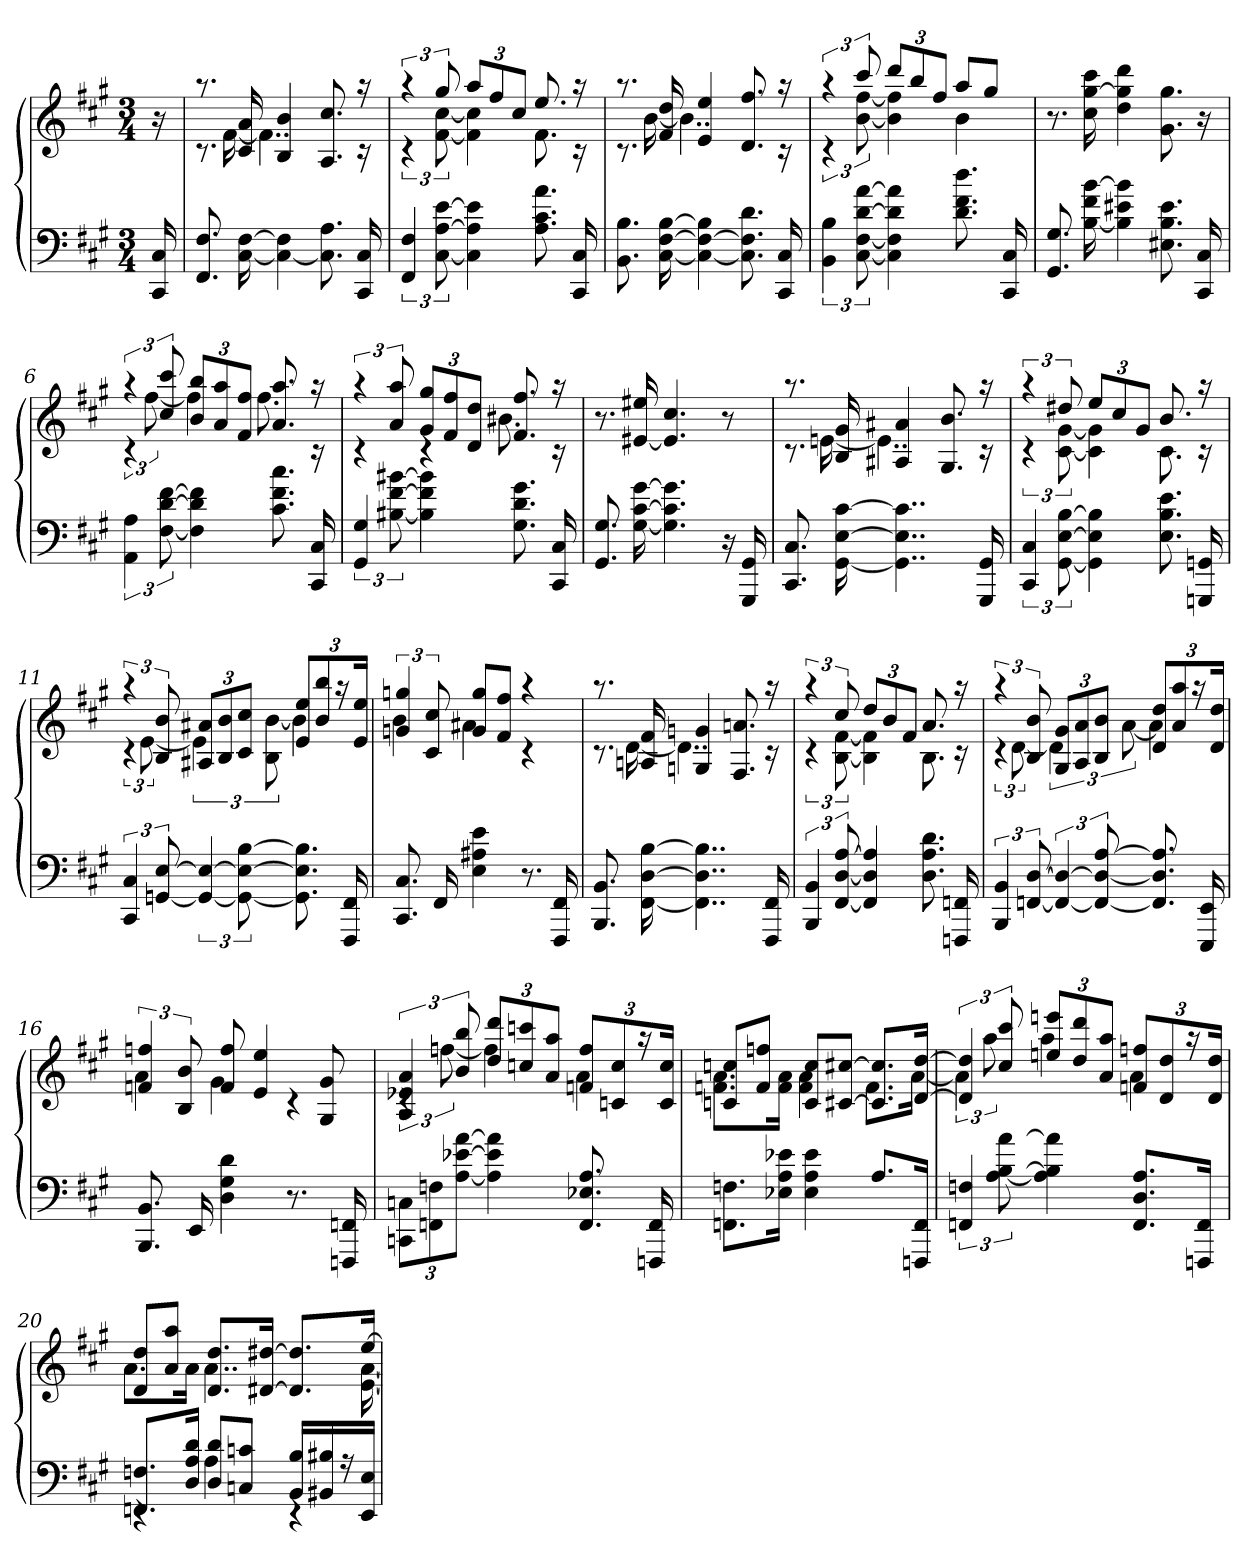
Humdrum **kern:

**kern	**kern
*part1	*part1
*staff2	*staff1
*clefF4	*clefG2
*k[f#c#g#]	*k[f#c#g#]
*f#:	*f#:
*M3/4	*M3/4
=	=
16CC# 16C#	16r
=1	=1
*	*^
8.FF# 8.F#	8.raa	8.rc
[16C# [16F#	16c# 16a	[16f#
4C#_ 4F#]	4B 4b	4..f#]
8.C#] 8.A	8.A 8.cc#	.
16CC# 16C#	16raa	16rc
=2	=2	=2
6FF# 6F#	6raa	6rc
[12C# [12A [12e	12gg#	[12f# [12cc#
4C#] 4A] 4e]	12aaL	4f#] 4cc#]
.	12ff#	.
.	12cc#J	.
8.A 8.c# 8.a	8.ee	8.f#
16CC# 16C#	16raa	16rc
=3	=3	=3
8.BB 8.B	8.raa	8.rc
[16C# [16F# [16B	16f# 16dd	[16b
4C#_ 4F#_ 4B]	4e 4ee	4..b]
8.C#] 8.F#] 8.d	8.d 8.ff#	.
16CC# 16C#	16raa	16rc
=4	=4	=4
6BB 6B	6raa	6rc
[12C# [12F# [12d [12a	12ccc#	[12b [12ff#
4C#] 4F#] 4d] 4a]	12dddL	4b] 4ff#]
.	12bb	.
.	12ff#J	.
8.d 8.f# 8.dd	8aaL	4b
.	8gg#J	.
16CC# 16C#	.	.
*	*v	*v
=5	=5
8.GG# 8.G#	8.r
[16B 16f# [16b	16cc# [16gg# 16ccc#
4B] 4e#X 4b]	4dd 4gg#] 4ddd
8.E#X 8.B 8.e#	8.g# 8.gg#
16CC# 16C#	16r
=6	=6
*	*^
6AA 6A	6raa	6rc
[12F# [12d [12f#	12cc# 12ccc#	[12ff#
4F#] 4d] 4f#]	12b 12bbL	4ff#]
.	12a 12aa	.
.	12f# 12ff#J	.
8.c# 8.f# 8.cc#	8.a 8.aa	8.ff#
16CC# 16C#	16raa	16rc
=7	=7	=7
6GG# 6G#	6raa	4rc
[12B#X [12f# [12b#X	12a 12aa	.
4B#] 4f#] 4b#]	12g# 12gg#L	4rc
.	12f# 12ff#	.
.	12d 12ddJ	.
8.G# 8.d 8.g#	8.f# 8.ff#	8.b#X
16CC# 16C#	16raa	16rc
*	*v	*v
=8	=8
8.GG# 8.G#	8.r
[16G# [16c# [16g#	[16e#X 16ee#X
4.G#] 4.c#] 4.g#]	4.e#] 4.cc#
16r	8r
16GGG# 16GG#	.
=9	=9
*	*^
8.CC# 8.C#	8.raa	8.rc
[16GG# [16E [16c#	16B 16g#	[16en
4..GG#] 4..E] 4..c#]	4A#X 4a#X	4..e]
.	8.G# 8.b	.
16GGG# 16GG#	16raa	16rc
=10	=10	=10
6CC# 6C#	6raa	6rc
[12GG# [12E [12B	12dd#X	[12c# [12g#
4GG#] 4E] 4B]	12eeL	4c#] 4g#]
.	12cc#	.
.	12g#J	.
8.E 8.B 8.e	8.b	8.c#
16GGGn 16GGn	16raa	16rc
=11	=11	=11
6CC# 6C#	6raa	6rc
[12GGn [12E	12B 12b	[12e
6GG_ 6E_	12A#X 12a#XL	6e]
.	12B 12b	.
12GG_ 12E_ [12B	12c# 12cc#J	12B [12b
8.GG] 8.E] 8.B]	12e 12eeL	4b]
.	12b 12bb	.
.	24r	.
16FFF# 16FF#	.	.
.	24e 24eeJk	.
=12	=12	=12
8.CC# 8.C#	6gn 6ggn	4b
.	12c# 12cc#	.
16FF#	.	.
4E 4A#X 4e	8g 8ggL	4a#X
.	8f# 8ff#J	.
8.r	4raa	4rc
16FFF# 16FF#	.	.
=13	=13	=13
8.BBB 8.BB	8.raa	8.rc
[16FF# [16D [16B	16An 16f#	[16d
4..FF#] 4..D] 4..B]	4Gn 4gn	4..d]
.	8.F# 8.an	.
16FFF# 16FF#	16raa	16rc
=14	=14	=14
6BBB 6BB	6raa	6rc
[12FF# [12D [12A	12cc#	[12B [12f#
4FF#] 4D] 4A]	12ddL	4B] 4f#]
.	12b	.
.	12f#J	.
8.D 8.A 8.d	8.a	8.B
16FFFn 16FFn	16raa	16rc
=15	=15	=15
6BBB 6BB	6raa	6rc
[12FFn [12D	12B 12b	[12d
6FF_ 6D_	12G# 12g#L	6d]
.	12A 12a	.
12FF_ 12D_ [12A	12B 12bJ	[12a
8.FF] 8.D] 8.A]	12d 12ddL	4a]
.	12a 12aa	.
.	24r	.
16EEE 16EE	.	.
.	24d 24ddJk	.
=16	=16	=16
8.BBB 8.BB	6fn 6ffn	4a
.	12B 12b	.
16EE	.	.
4D 4G# 4d	8f 8ff	4g#
.	4e 4ee	.
8.r	.	4rc
.	8G# 8g#	.
16FFFn 16FFn	.	.
=17	=17	=17
12CCn 12CnL	6A 6e-X 6a	6rc
12FFn 12Fn	.	.
[12A [12e-X [12aJ	12b 12bb	[12ffn
4A] 4e-] 4a]	12dd 12dddL	4ff]
.	12ccn 12cccn	.
.	12a 12aaJ	.
8.FF 8.E-X 8.A	12fn 12ffL	4a
.	12cn 12cc	.
.	24r	.
16FFFn 16FF	.	.
.	24c 24ccJk	.
=18	=18	=18
8.FFn 8.FnL	8cn 8ccnL	8.fn 8.aL
.	8f 8ffnJ	.
16E-X 16A 16e-XJk	.	16f 16aJk
4E- 4A 4e-	8c 8ccL	4f 4a
.	[8c#X [8cc#XJ	.
8.AL	8.c#] 8.cc#]L	8.fL
16FFFn 16FFJk	[16d [16ddJk	[16aJk
=19	=19	=19
6FFn 6Fn	6d] 6dd]	6a]
[12A [12B [12a	12cc# 12ccc#	12aa
4A] 4B] 4a]	12een 12eeenL	4aa
.	12dd 12ddd	.
.	12a 12aaJ	.
8.FF 8.D 8.AL	12fn 12ffnL	4a
.	12d 12dd	.
.	24r	.
16FFFn 16FFJk	.	.
.	24d 24ddJk	.
=20	=20	=20
*^	*	*
8.FFn 8.FnL	4rEE	8d 8ddL	8.aL
.	.	8a 8aaJ	.
16D 16A 16dJk	.	.	16aJk
8D 8dL	4A	8.d 8.ddL	4..a
8Cn 8cnJ	.	.	.
.	.	[16d#X [16dd#XJk	.
16BB 16BLL	4rEE	8.d#] 8.dd#]L	.
16BB#X 16B#X	.	.	.
16r	.	.	.
16EE 16EJJ	.	[16eeJk	[16e [16a
*v	*v	*	*
*	*v	*v
=	=
*-	*-
